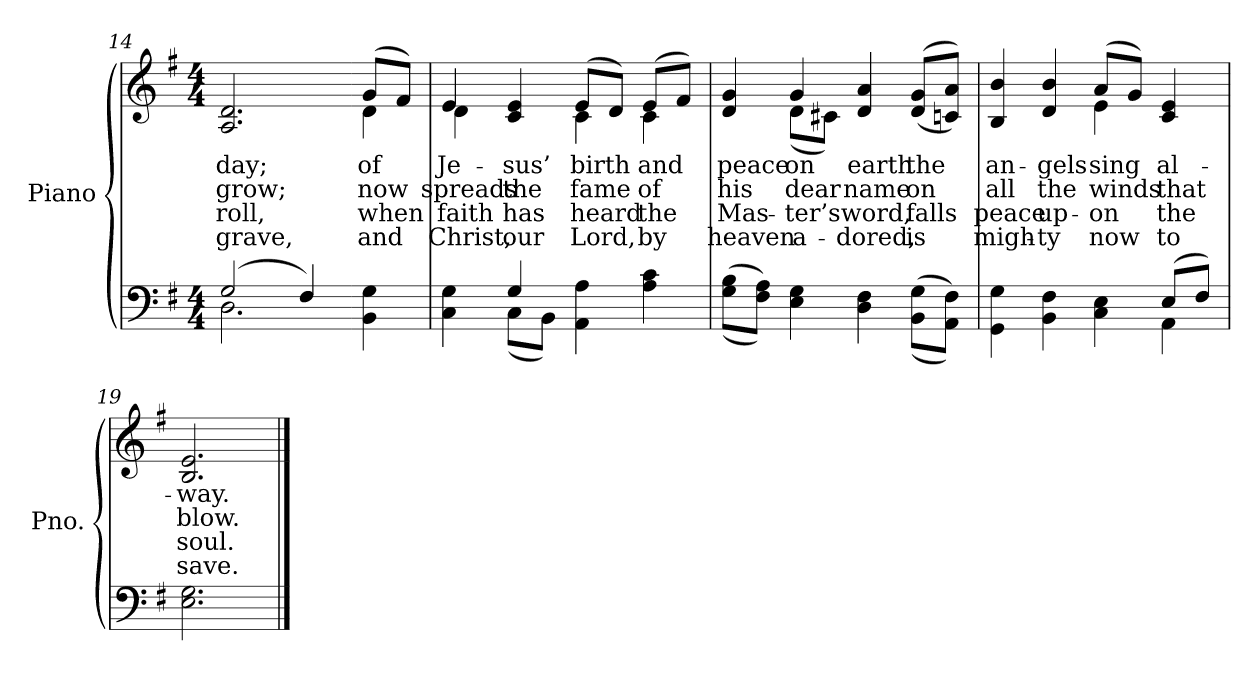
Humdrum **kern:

**kern	**kern	**text	**text	**text	**text
*part2	*part1	*part1	*part1	*part1	*part1
*staff2	*staff1	*staff1	*staff1	*staff1	*staff1
*I"Piano	*I"Piano	*	*	*	*
*I'Pno.	*I'Pno.	*	*	*	*
*clefF4	*clefG2	*	*	*	*
*k[f#]	*k[f#]	*	*	*	*
*G:	*G:	*	*	*	*
*M4/4	*M4/4	*	*	*	*
=14	=14	=14	=14	=14	=14
*^	*	*	*	*	*
!	!	!	!LO:LY:b:color=#000000	!LO:LY:b:color=#000000	!LO:LY:b:color=#000000	!LO:LY:b:color=#000000
(2Gi/	2.Di\	2.Ai/ 2.di	-day;	grow;	roll,	grave,
4F#i/)	.	.	.	.	.	.
*v	*v	*	*	*	*	*
!!LO:PB:g=z
=15-	=15-	=15-	=15-	=15-	=15-
!	!	!LO:LY:b:color=#000000	!LO:LY:b:color=#000000	!LO:LY:b:color=#000000	!LO:LY:b:color=#000000
*	*^	*	*	*	*
4BBi\ 4Gi	(8gi/L	4di\	of	now	when	and
.	8f#i/J)	.	.	.	.	.
=16	=16	=16	=16	=16	=16	=16
*^	*	*	*	*	*	*
!	!	!	!	!LO:LY:b:color=#000000	!LO:LY:b:color=#000000	!LO:LY:b:color=#000000	!LO:LY:b:color=#000000
4Ci\ 4Gi	4ryy	4ei/	4di\	Je-	spreads	faith	Christ,
!	!	!	!	!LO:LY:b:color=#000000	!LO:LY:b:color=#000000	!LO:LY:b:color=#000000	!LO:LY:b:color=#000000
4Gi/	(8Ci\L	4ci/ 4ei	4ryy	-sus’	the	has	our
.	8BBi\J)	.	.	.	.	.	.
!	!	!	!	!LO:LY:b:color=#000000	!LO:LY:b:color=#000000	!LO:LY:b:color=#000000	!LO:LY:b:color=#000000
4AAi\ 4Ai	2ryy	(8ei/L	4ci\	birth	fame	heard	Lord,
.	.	8di/J)	.	.	.	.	.
!	!	!	!	!LO:LY:b:color=#000000	!LO:LY:b:color=#000000	!LO:LY:b:color=#000000	!LO:LY:b:color=#000000
4Ai\ 4ci	.	(8ei/L	4ci\	and	of	the	by
.	.	8f#i/J)	.	.	.	.	.
*v	*v	*	*	*	*	*	*
=17	=17	=17	=17	=17	=17	=17
!	!	!	!LO:LY:b:color=#000000	!LO:LY:b:color=#000000	!LO:LY:b:color=#000000	!LO:LY:b:color=#000000
((8Gi\ 8Bi\L	4di/ 4gi	4ryy	peace	his	Mas-	-heaven
8F#i\ 8Ai\J))	.	.	.	.	.	.
!	!	!	!LO:LY:b:color=#000000	!LO:LY:b:color=#000000	!LO:LY:b:color=#000000	!LO:LY:b:color=#000000
4Ei\ 4Gi	4gi/	(8di\L	on	dear	ter’s	a-
.	.	8c#Xi\J)	.	.	.	.
!	!	!	!LO:LY:b:color=#000000	!LO:LY:b:color=#000000	!LO:LY:b:color=#000000	!LO:LY:b:color=#000000
4Di\ 4F#i	4di/ 4ai	2ryy	earth	name	-word,	dored,
!	!	!	!LO:LY:b:color=#000000	!LO:LY:b:color=#000000	!LO:LY:b:color=#000000	!LO:LY:b:color=#000000
((8BBi\ 8Gi\L	((8di/ 8gi/L	.	the	on	falls	is
8AAi\ 8F#i\J))	8cni/ 8ai/J))	.	.	.	.	.
=18	=18	=18	=18	=18	=18	=18
*^	*	*	*	*	*	*
!	!	!	!	!LO:LY:b:color=#000000	!LO:LY:b:color=#000000	!LO:LY:b:color=#000000	!LO:LY:b:color=#000000
4GGi\ 4Gi	2.ryy	4Bi/ 4bi	2ryy	an-	all	peace	migh-
!	!	!	!	!LO:LY:b:color=#000000	!LO:LY:b:color=#000000	!LO:LY:b:color=#000000	!LO:LY:b:color=#000000
4BBi\ 4F#i	.	4di/ 4bi	.	-gels	the	-up-	-ty
!	!	!	!	!LO:LY:b:color=#000000	!LO:LY:b:color=#000000	!LO:LY:b:color=#000000	!LO:LY:b:color=#000000
4Ci\ 4Ei	.	(8ai/L	4ei\	sing	winds	on	now
.	.	8gi/J)	.	.	.	.	.
!	!	!	!	!LO:LY:b:color=#000000	!LO:LY:b:color=#000000	!LO:LY:b:color=#000000	!LO:LY:b:color=#000000
(8Ei/L	4AAi\	4ci/ 4ei	4ryy	al-	that	the	to
8F#i/J)	.	.	.	.	.	.	.
*v	*v	*	*	*	*	*	*
*	*v	*v	*	*	*	*
=19	=19	=19	=19	=19	=19
!	!	!LO:LY:b:color=#000000	!LO:LY:b:color=#000000	!LO:LY:b:color=#000000	!LO:LY:b:color=#000000
2.Ei\ 2.Gi	2.Bi/ 2.ei	-way.	blow.	soul.	save.
==	==	==	==	==	==
*-	*-	*-	*-	*-	*-
